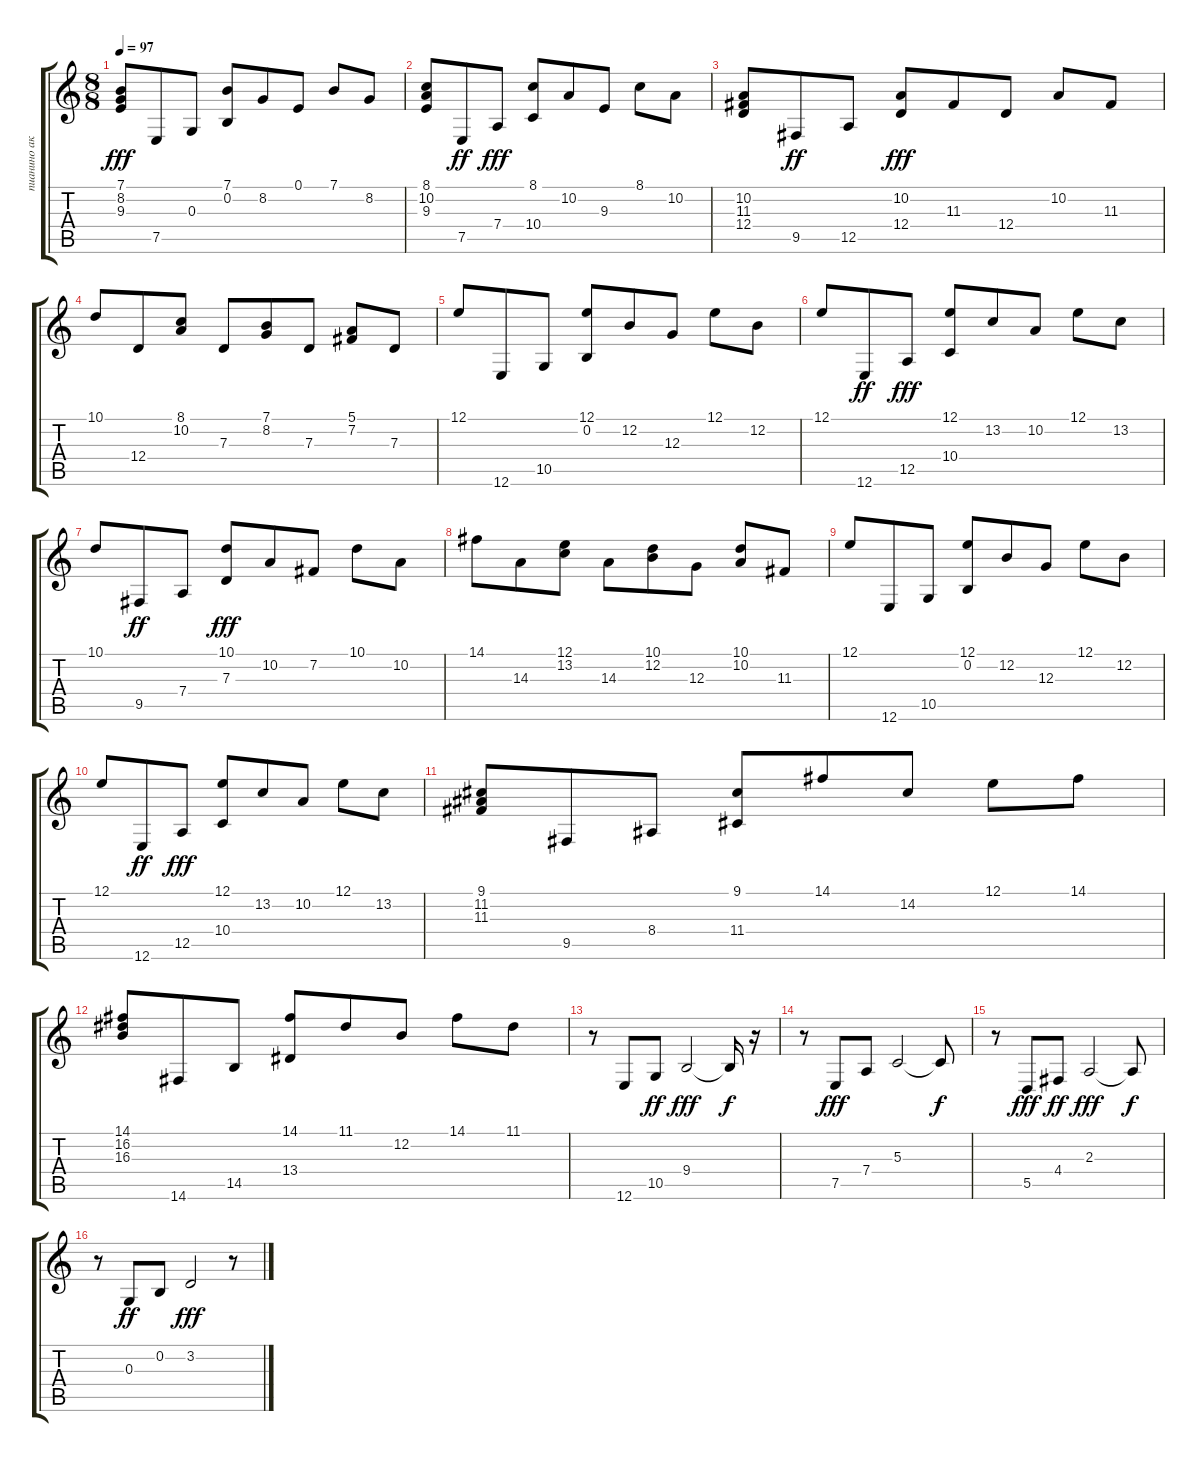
\track ("пианино аккорды" "пианино ак") {instrument acousticgrandpiano}
\staff {score tabs}
\tuning (E4 B3 G3 D3 A2 E2) {hide}
\ts (8 8)
\tempo 97
\clef g2
\ks c
(7.1 8.2 9.3).8{dy fff} 7.5.8 0.3.8 (7.1 0.2).8 8.2.8 0.1.8 7.1.8 8.2.8 |
(8.1 10.2 9.3).8 7.5.8{dy ff} 7.4.8{dy fff} (8.1 10.4).8 10.2.8 9.3.8 8.1.8 10.2.8 |
(10.2 11.3 12.4).8 9.5.8{dy ff} 12.5.8 (10.2 12.4).8{dy fff} 11.3.8 12.4.8 10.2.8 11.3.8 |
10.1.8 12.4.8 (8.1 10.2).8 7.3.8 (7.1 8.2).8 7.3.8 (5.1 7.2).8 7.3.8 |
12.1.8 12.6.8 10.5.8 (12.1 0.2).8 12.2.8 12.3.8 12.1.8 12.2.8 |
12.1.8 12.6.8{dy ff} 12.5.8{dy fff} (12.1 10.4).8 13.2.8 10.2.8 12.1.8 13.2.8 |
10.1.8 9.5.8{dy ff} 7.4.8 (10.1 7.3).8{dy fff} 10.2.8 7.2.8 10.1.8 10.2.8 |
14.1.8 14.3.8 (12.1 13.2).8 14.3.8 (10.1 12.2).8 12.3.8 (10.1 10.2).8 11.3.8 |
12.1.8 12.6.8 10.5.8 (12.1 0.2).8 12.2.8 12.3.8 12.1.8 12.2.8 |
12.1.8 12.6.8{dy ff} 12.5.8{dy fff} (12.1 10.4).8 13.2.8 10.2.8 12.1.8 13.2.8 |
(9.1 11.2 11.3).8 9.5.8 8.4.8 (9.1 11.4).8 14.1.8 14.2.8 12.1.8 14.1.8 |
(14.1 16.2 16.3).8 14.6.8 14.5.8 (14.1 13.4).8 11.1.8 12.2.8 14.1.8 11.1.8 |
r.8 12.6.8 10.5.8{dy ff} 9.4.2{dy fff} 9.4{t}.16{dy f} r.16 |
r.8 7.5.8{dy fff} 7.4.8 5.3.2 5.3{t}.8{dy f} |
r.8 5.5.8{dy fff} 4.4.8{dy ff} 2.3.2{dy fff} 2.3{t}.8{dy f} |
r.8 0.3.8{dy ff} 0.2.8 3.2.2{dy fff} r.8
